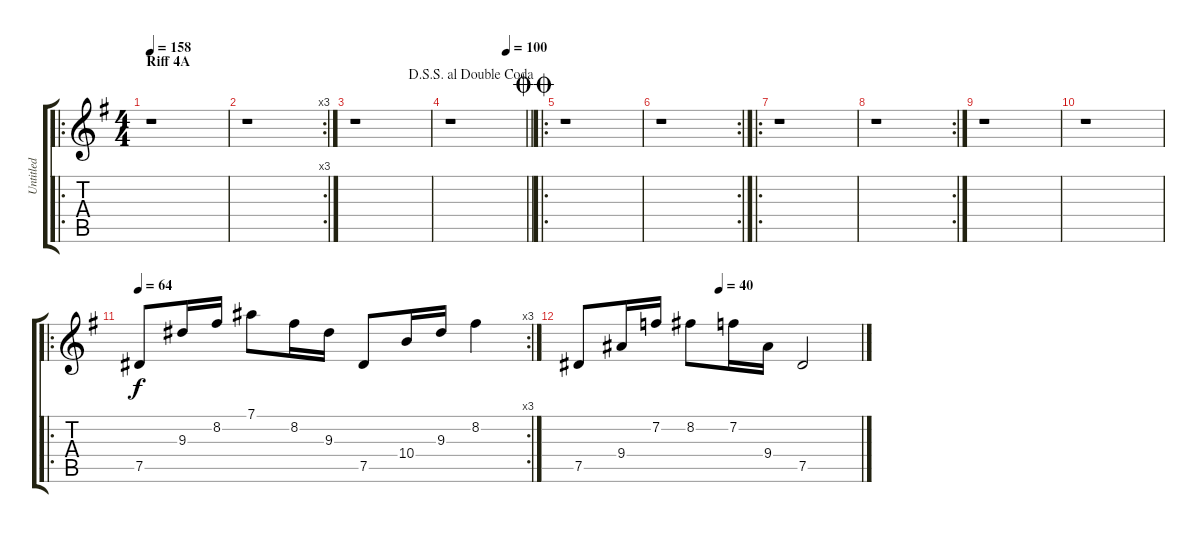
\track ("Untitled" "Untitled") {instrument acousticguitarnylon}
\staff {score tabs}
\tuning (Eb4 Bb3 Gb3 Db3 Ab2 Eb2) {hide}
\ro
\ts (4 4)
\section ("" "Riff 4A")
\tempo 158
\clef g2
\ks g
r.1{dy f} |
\rc 3
r.1 |
r.1 |
\jump dalsegnosegnoaldoublecoda
\tempo (100 0.75)
\barLineRight lightlight
r.1 |
\ro
\jump doublecoda
r.1 |
\rc 2
r.1 |
\ro
r.1 |
\rc 2
r.1 |
r.1 |
r.1 |
\ro
\rc 3
\tempo 64
7.5.8 9.3.16 8.2.16 7.1.8 8.2.16 9.3.16 7.5.8 10.4.16 9.3.16 8.2.4 |
\tempo (40 0.5)
7.5.8 9.4.16 7.2.16 8.2.8 7.2.16 9.4.16 7.5.2
